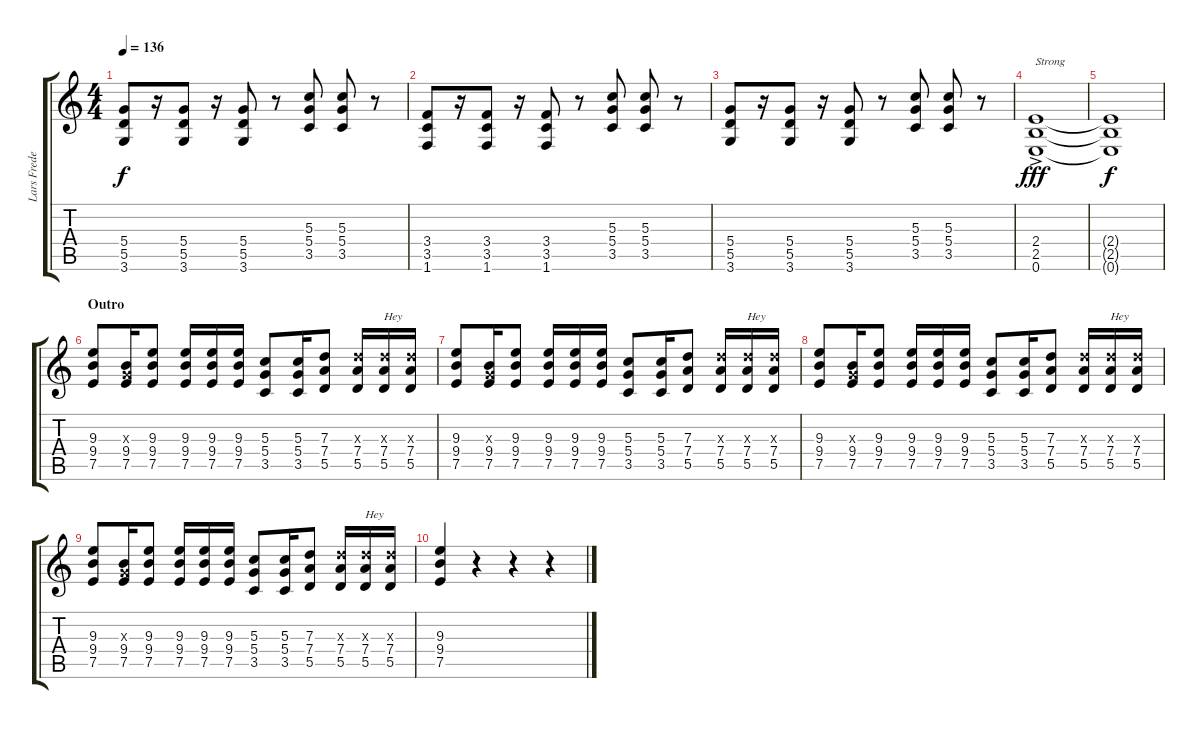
\track ("Lars Frederiksen (Guitar)" "Lars Frede") {instrument distortionguitar}
\staff {score tabs}
\tuning (E4 B3 G3 D3 A2 E2) {hide}
\ts (4 4)
\tempo 136
\clef g2
\ks c
(5.4 5.5 3.6).8{dy f} r.16 (5.4 5.5 3.6).8 r.16 (5.4 5.5 3.6).8 r.8 (5.3 5.4 3.5).8 (5.3 5.4 3.5).8 r.8 |
(3.4 3.5 1.6).8 r.16 (3.4 3.5 1.6).8 r.16 (3.4 3.5 1.6).8 r.8 (5.3 5.4 3.5).8 (5.3 5.4 3.5).8 r.8 |
(5.4 5.5 3.6).8 r.16 (5.4 5.5 3.6).8 r.16 (5.4 5.5 3.6).8 r.8 (5.3 5.4 3.5).8 (5.3 5.4 3.5).8 r.8 |
(2.4{ac} 2.5{ac} 0.6{ac}).1{txt "Strong" dy fff volume 16} |
(2.4{t} 2.5{t} 0.6{t}).1{dy f} |
\section ("" "Outro")
(9.3 9.4 7.5).8{volume 11} (0.3{x} 9.4 7.5).16 (9.3 9.4 7.5).8 (9.3 9.4 7.5).16 (9.3 9.4 7.5).16 (9.3 9.4 7.5).16 (5.3 5.4 3.5).8 (5.3 5.4 3.5).16 (7.3 7.4 5.5).8 (7.3{x} 7.4 5.5).16 (7.3{x} 7.4 5.5).16{txt "Hey"} (7.3{x} 7.4 5.5).16 |
(9.3 9.4 7.5).8 (0.3{x} 9.4 7.5).16 (9.3 9.4 7.5).8 (9.3 9.4 7.5).16 (9.3 9.4 7.5).16 (9.3 9.4 7.5).16 (5.3 5.4 3.5).8 (5.3 5.4 3.5).16 (7.3 7.4 5.5).8 (7.3{x} 7.4 5.5).16 (7.3{x} 7.4 5.5).16{txt "Hey"} (7.3{x} 7.4 5.5).16 |
(9.3 9.4 7.5).8 (0.3{x} 9.4 7.5).16 (9.3 9.4 7.5).8 (9.3 9.4 7.5).16 (9.3 9.4 7.5).16 (9.3 9.4 7.5).16 (5.3 5.4 3.5).8 (5.3 5.4 3.5).16 (7.3 7.4 5.5).8 (7.3{x} 7.4 5.5).16 (7.3{x} 7.4 5.5).16{txt "Hey"} (7.3{x} 7.4 5.5).16 |
(9.3 9.4 7.5).8 (0.3{x} 9.4 7.5).16 (9.3 9.4 7.5).8 (9.3 9.4 7.5).16 (9.3 9.4 7.5).16 (9.3 9.4 7.5).16 (5.3 5.4 3.5).8 (5.3 5.4 3.5).16 (7.3 7.4 5.5).8 (7.3{x} 7.4 5.5).16 (7.3{x} 7.4 5.5).16{txt "Hey"} (7.3{x} 7.4 5.5).16 |
(9.3 9.4 7.5).4 r.4 r.4 r.4
